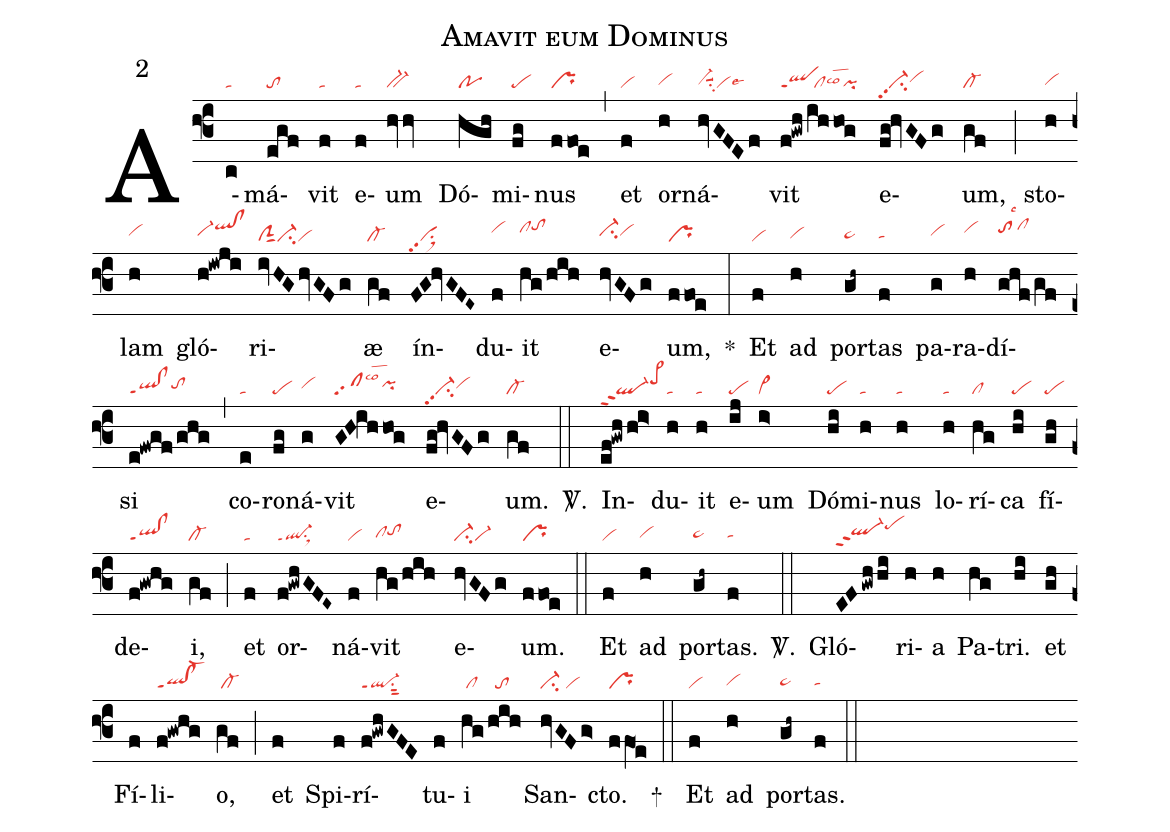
name: Amavit eum Dominus;
mode: 2;
nabc-lines: 1;
%%
(f3)
A(c|ta)má(egf|to)vit(f|ta) e(f|ta)um(hvhv|bv-) Dó(hgh|po)mi(fg|pe)nus(ffoe|pr) (,)
et(f|vi) or(h|vihg)ná(hvGFEf|vi-hgsuu1su2vilse6)vit(f!gwh/ihhog|qlppt1``cllsco3``pi) e(fg!hvGFg|vi-pp2su2vihh)um,(gf|cl-) (;)
sto(h|vihg)lam(h|vihh) gló(h!iwji|vi-hhqlhj!clhj)ri(ivHGhvGFg|clSsut1ci-vi)æ(gf|cl-) ín(FG!hvGFE~|vipp2su1sux1)du(f|vihi)it(hg/hih|clhitohj) e(hvGFg|ci-hhvihh)um,(ffoe|pr) *(:)
Et(f|vi) ad(h|vihg) por(gh~|ta>hg)tas(f|tahg) pa(g|vihh)ra(h|vihi)dí(ghf/gf|tohilsc3clhj)si(e!fwgf/ghg|ql!clppt1tohh) (,)
co(e|ta)ro(fg|pe)ná(g|vihh)vit(GH!ihhog|sflsco3``pihh) e(fg!hvGFg|vi-pp2su2vihh)um.(gf|cl-) <sp>V/</sp>.(::)
In(ef!gwhhi>|ql-ppt2pe>hj)du(h|ta)it(h|ta) e(ij|pe)um(i>|vi>) Dó(hi|pe)mi(h|ta)nus(h|ta) lo(h|ta)rí(hg|cl)ca(hi|pe) fí(gh|pe)de(f!gwhg|ql!clppt1)i,(gf|cl-) (;)
et(f|ta) or(f!gwhGFE~|ql-ppt1su1sux1)ná(f|vi)vit(hg/hih|clhgtohh) e(hvGFg|ci-vi-)um.(ffoe|pr) (::)
Et(f|vi) ad(h|vihg) por(gh~|ta>hg)tas.(f|tahg) <sp>V/</sp>.(::)
Gló(EFgwhhi|ql-hhppt2pehj)ri(h)a(h) Pa(hg)tri.(hi) et(gh) Fí(f)li(f!gwhg|ql!cl-ppt1)o,(gf|/cl-) (;)
et(f) Spi(f)rí(f!gwhGFE|ql-ppt1su1sut2)tu(f)i(hg|/cl|/hih|//to) San(hvGFg>|ci-/vi)cto.(ffO1e|pr) +(::)
Et(f|vi) ad(h|vihg) por(gh~|ta>hg)tas.(f|tahg) (::)
